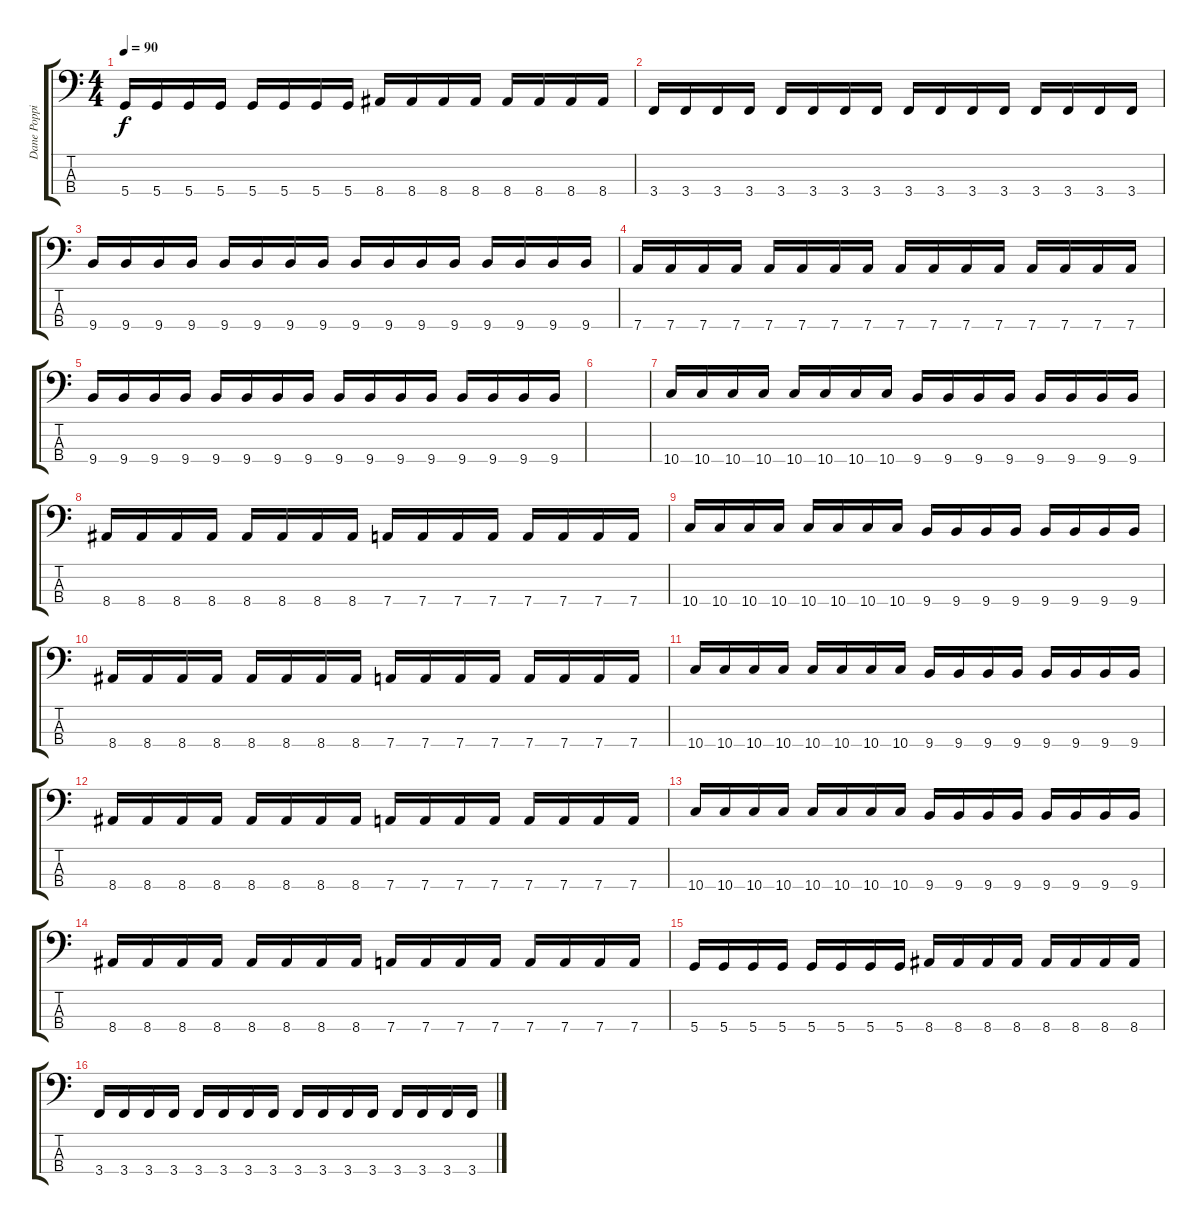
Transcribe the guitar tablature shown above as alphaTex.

\track ("Dane Poppin" "Dane Poppi") {instrument electricbassfinger}
\staff {score tabs}
\tuning (G2 D2 A1 D1) {hide}
\ts (4 4)
\tempo 90
\clef f4
\ks c
5.4.16{dy f} 5.4.16 5.4.16 5.4.16 5.4.16 5.4.16 5.4.16 5.4.16 8.4.16 8.4.16 8.4.16 8.4.16 8.4.16 8.4.16 8.4.16 8.4.16 |
3.4.16 3.4.16 3.4.16 3.4.16 3.4.16 3.4.16 3.4.16 3.4.16 3.4.16 3.4.16 3.4.16 3.4.16 3.4.16 3.4.16 3.4.16 3.4.16 |
9.4.16 9.4.16 9.4.16 9.4.16 9.4.16 9.4.16 9.4.16 9.4.16 9.4.16 9.4.16 9.4.16 9.4.16 9.4.16 9.4.16 9.4.16 9.4.16 |
7.4.16 7.4.16 7.4.16 7.4.16 7.4.16 7.4.16 7.4.16 7.4.16 7.4.16 7.4.16 7.4.16 7.4.16 7.4.16 7.4.16 7.4.16 7.4.16 |
9.4.16 9.4.16 9.4.16 9.4.16 9.4.16 9.4.16 9.4.16 9.4.16 9.4.16 9.4.16 9.4.16 9.4.16 9.4.16 9.4.16 9.4.16 9.4.16 |
|
10.4.16 10.4.16 10.4.16 10.4.16 10.4.16 10.4.16 10.4.16 10.4.16 9.4.16 9.4.16 9.4.16 9.4.16 9.4.16 9.4.16 9.4.16 9.4.16 |
8.4.16 8.4.16 8.4.16 8.4.16 8.4.16 8.4.16 8.4.16 8.4.16 7.4.16 7.4.16 7.4.16 7.4.16 7.4.16 7.4.16 7.4.16 7.4.16 |
10.4.16 10.4.16 10.4.16 10.4.16 10.4.16 10.4.16 10.4.16 10.4.16 9.4.16 9.4.16 9.4.16 9.4.16 9.4.16 9.4.16 9.4.16 9.4.16 |
8.4.16 8.4.16 8.4.16 8.4.16 8.4.16 8.4.16 8.4.16 8.4.16 7.4.16 7.4.16 7.4.16 7.4.16 7.4.16 7.4.16 7.4.16 7.4.16 |
10.4.16 10.4.16 10.4.16 10.4.16 10.4.16 10.4.16 10.4.16 10.4.16 9.4.16 9.4.16 9.4.16 9.4.16 9.4.16 9.4.16 9.4.16 9.4.16 |
8.4.16 8.4.16 8.4.16 8.4.16 8.4.16 8.4.16 8.4.16 8.4.16 7.4.16 7.4.16 7.4.16 7.4.16 7.4.16 7.4.16 7.4.16 7.4.16 |
10.4.16 10.4.16 10.4.16 10.4.16 10.4.16 10.4.16 10.4.16 10.4.16 9.4.16 9.4.16 9.4.16 9.4.16 9.4.16 9.4.16 9.4.16 9.4.16 |
8.4.16 8.4.16 8.4.16 8.4.16 8.4.16 8.4.16 8.4.16 8.4.16 7.4.16 7.4.16 7.4.16 7.4.16 7.4.16 7.4.16 7.4.16 7.4.16 |
5.4.16 5.4.16 5.4.16 5.4.16 5.4.16 5.4.16 5.4.16 5.4.16 8.4.16 8.4.16 8.4.16 8.4.16 8.4.16 8.4.16 8.4.16 8.4.16 |
3.4.16 3.4.16 3.4.16 3.4.16 3.4.16 3.4.16 3.4.16 3.4.16 3.4.16 3.4.16 3.4.16 3.4.16 3.4.16 3.4.16 3.4.16 3.4.16
